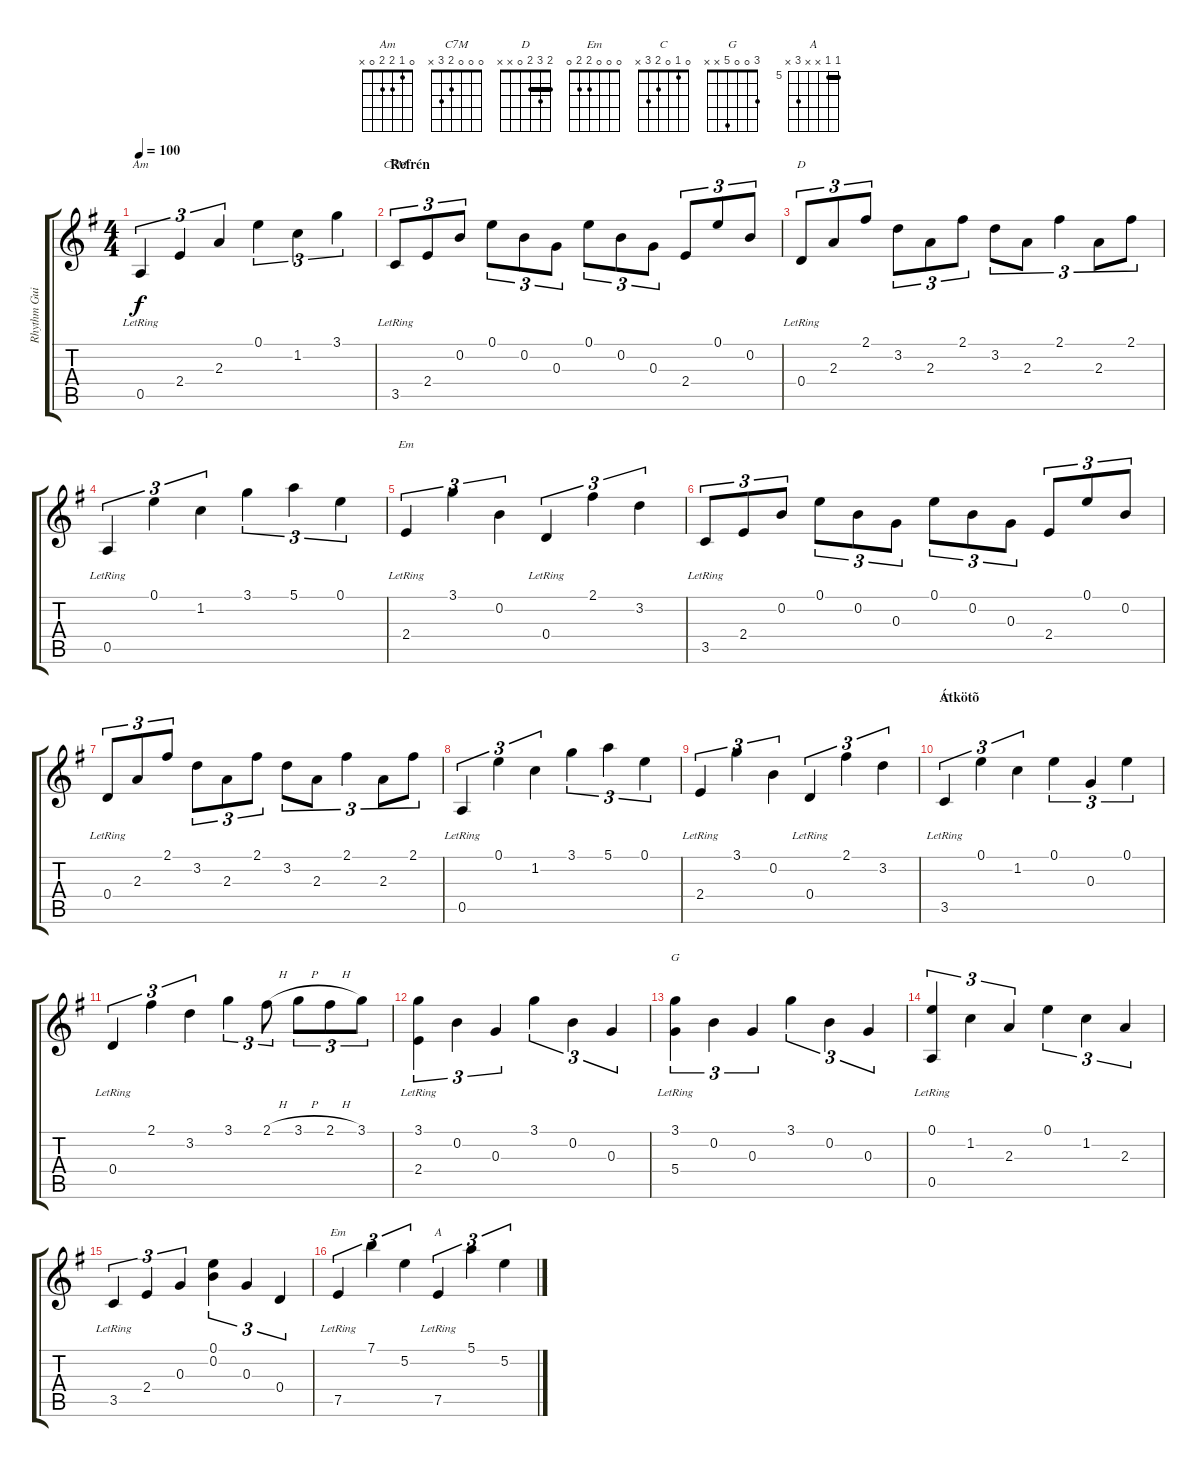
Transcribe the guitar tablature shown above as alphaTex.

\track ("Rhythm Guitar" "Rhythm Gui") {instrument electricguitarjazz}
\staff {score tabs}
\tuning (E4 B3 G3 D3 A2 E2) {hide}
\chord ("Am" 0 1 2 2 0 x)
\chord ("C7M" 0 0 0 2 3 x)
\chord ("D" 2 3 2 0 x x) {barre 2}
\chord ("Em" 3 0 0 2 x x)
\chord ("C" 0 1 0 2 3 x)
\chord ("G" 3 0 0 5 x x)
\chord ("Em" 0 0 0 2 2 0)
\chord ("A" 5 5 x x 7 x) {firstfret 5 barre 5}
\ts (4 4)
\tempo 100
\clef g2
\ks g
0.5{lr}.4{tu (3 2) ch "Am" dy f} 2.4.4{tu (3 2)} 2.3.4{tu (3 2)} 0.1.4{tu (3 2)} 1.2.4{tu (3 2)} 3.1.4{tu (3 2)} |
\section ("" "Refrén")
3.5{lr}.8{tu (3 2) ch "C7M"} 2.4.8{tu (3 2)} 0.2.8{tu (3 2)} 0.1.8{tu (3 2)} 0.2.8{tu (3 2)} 0.3.8{tu (3 2)} 0.1.8{tu (3 2)} 0.2.8{tu (3 2)} 0.3.8{tu (3 2)} 2.4.8{tu (3 2)} 0.1.8{tu (3 2)} 0.2.8{tu (3 2)} |
0.4{lr}.8{tu (3 2) ch "D"} 2.3.8{tu (3 2)} 2.1.8{tu (3 2)} 3.2.8{tu (3 2)} 2.3.8{tu (3 2)} 2.1.8{tu (3 2)} 3.2.8{tu (3 2)} 2.3.8{tu (3 2)} 2.1.4{tu (3 2)} 2.3.8{tu (3 2)} 2.1.8{tu (3 2)} |
0.5{lr}.4{tu (3 2)} 0.1.4{tu (3 2)} 1.2.4{tu (3 2)} 3.1.4{tu (3 2)} 5.1.4{tu (3 2)} 0.1.4{tu (3 2)} |
2.4{lr}.4{tu (3 2) ch "Em"} 3.1.4{tu (3 2)} 0.2.4{tu (3 2)} 0.4{lr}.4{tu (3 2)} 2.1.4{tu (3 2)} 3.2.4{tu (3 2)} |
3.5{lr}.8{tu (3 2)} 2.4.8{tu (3 2)} 0.2.8{tu (3 2)} 0.1.8{tu (3 2)} 0.2.8{tu (3 2)} 0.3.8{tu (3 2)} 0.1.8{tu (3 2)} 0.2.8{tu (3 2)} 0.3.8{tu (3 2)} 2.4.8{tu (3 2)} 0.1.8{tu (3 2)} 0.2.8{tu (3 2)} |
0.4{lr}.8{tu (3 2)} 2.3.8{tu (3 2)} 2.1.8{tu (3 2)} 3.2.8{tu (3 2)} 2.3.8{tu (3 2)} 2.1.8{tu (3 2)} 3.2.8{tu (3 2)} 2.3.8{tu (3 2)} 2.1.4{tu (3 2)} 2.3.8{tu (3 2)} 2.1.8{tu (3 2)} |
0.5{lr}.4{tu (3 2)} 0.1.4{tu (3 2)} 1.2.4{tu (3 2)} 3.1.4{tu (3 2)} 5.1.4{tu (3 2)} 0.1.4{tu (3 2)} |
2.4{lr}.4{tu (3 2)} 3.1.4{tu (3 2)} 0.2.4{tu (3 2)} 0.4{lr}.4{tu (3 2)} 2.1.4{tu (3 2)} 3.2.4{tu (3 2)} |
\section ("" "Átkötõ")
3.5{lr}.4{tu (3 2) ch "C"} 0.1.4{tu (3 2)} 1.2.4{tu (3 2)} 0.1.4{tu (3 2)} 0.3.4{tu (3 2)} 0.1.4{tu (3 2)} |
0.4{lr}.4{tu (3 2)} 2.1.4{tu (3 2)} 3.2.4{tu (3 2)} 3.1.4{tu (3 2)} 2.1{h}.8{tu (3 2)} 3.1{h}.8{tu (3 2)} 2.1{h}.8{tu (3 2)} 3.1.8{tu (3 2)} |
(3.1 2.4{lr}).4{tu (3 2)} 0.2.4{tu (3 2)} 0.3.4{tu (3 2)} 3.1.4{tu (3 2)} 0.2.4{tu (3 2)} 0.3.4{tu (3 2)} |
(3.1 5.4{lr}).4{tu (3 2) ch "G"} 0.2.4{tu (3 2)} 0.3.4{tu (3 2)} 3.1.4{tu (3 2)} 0.2.4{tu (3 2)} 0.3.4{tu (3 2)} |
(0.1 0.5{lr}).4{tu (3 2)} 1.2.4{tu (3 2)} 2.3.4{tu (3 2)} 0.1.4{tu (3 2)} 1.2.4{tu (3 2)} 2.3.4{tu (3 2)} |
3.5{lr}.4{tu (3 2)} 2.4.4{tu (3 2)} 0.3.4{tu (3 2)} (0.1 0.2).4{tu (3 2)} 0.3.4{tu (3 2)} 0.4.4{tu (3 2)} |
7.5{lr}.4{tu (3 2) ch "Em"} 7.1.4{tu (3 2)} 5.2.4{tu (3 2)} 7.5{lr}.4{tu (3 2) ch "A"} 5.1.4{tu (3 2)} 5.2.4{tu (3 2)}
